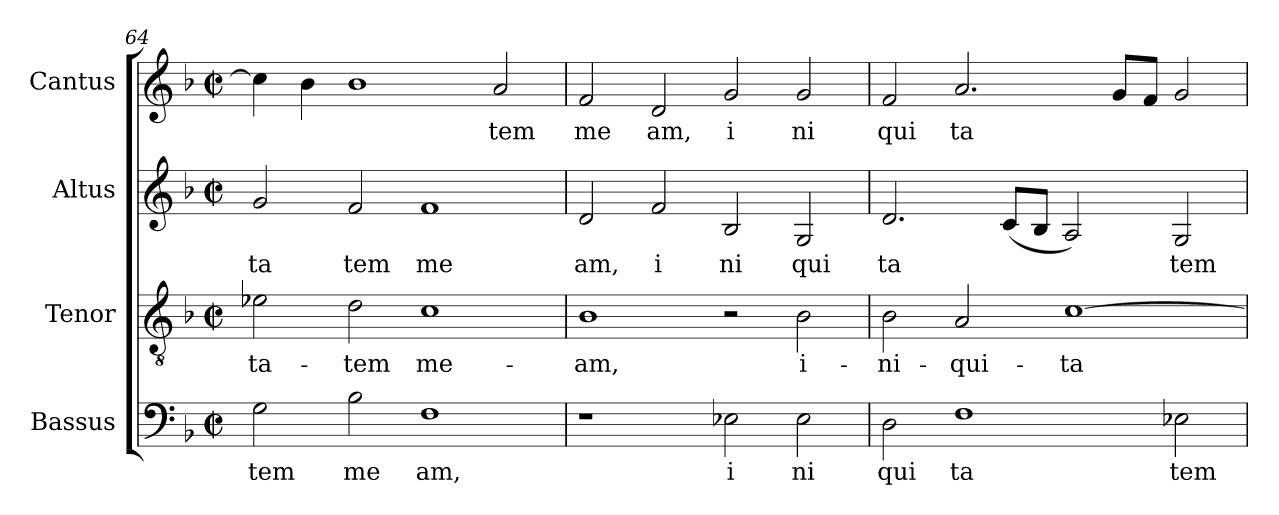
**kern	**text	**kern	**text	**kern	**text	**kern	**text
*part4	*part4	*part3	*part3	*part2	*part2	*part1	*part1
*staff4	*staff4	*staff3	*staff3	*staff2	*staff2	*staff1	*staff1
*I"Bassus	*	*I"Tenor	*	*I"Altus	*	*I"Cantus	*
*clefF4	*	*clefGv2	*	*clefG2	*	*clefG2	*
*k[b-]	*	*k[b-]	*	*k[b-]	*	*k[b-]	*
*F:	*	*F:	*	*F:	*	*F:	*
*M2/2	*	*M2/2	*	*M2/2	*	*M2/2	*
*met(c|)	*	*met(c|)	*	*met(c|)	*	*met(c|)	*
=64	=64	=64	=64	=64	=64	=64	=64
!	!LO:LY:b:cj	!	!LO:LY:b:cj	!	!LO:LY:b:cj	!	!LO:LY:b:cj
2G\	tem	2e-X\	-ta-	2g/	ta	4cc\]	.
!	!	!	!	!	!	!	!LO:LY:b:cj
.	.	.	.	.	.	4b-\	.
!	!LO:LY:b:cj	!	!LO:LY:b:cj	!	!LO:LY:b:cj	!	!LO:LY:b:cj
2B-\	me	2d\	-tem	2f/	tem	1b-	.
!	!LO:LY:b:cj	!	!LO:LY:b:cj	!	!LO:LY:b:cj	!	!
1F	am,	1c	me-	1f	me	.	.
!	!	!	!	!	!	!	!LO:LY:b:cj
.	.	.	.	.	.	2a/	tem
=65	=65	=65	=65	=65	=65	=65	=65
!	!	!	!LO:LY:b:cj	!	!LO:LY:b:cj	!	!LO:LY:b:cj
1r	.	1B-	-am,	2d/	am,	2f/	me
!	!	!	!	!	!LO:LY:b:cj	!	!LO:LY:b:cj
.	.	.	.	2f/	i	2d/	am,
!	!LO:LY:b:cj	!	!	!	!LO:LY:b:cj	!	!LO:LY:b:cj
2E-X\	i	2r	.	2B-/	ni	2g/	i
!	!LO:LY:b:cj	!	!LO:LY:b:cj	!	!LO:LY:b:cj	!	!LO:LY:b:cj
2E-\	ni	2B-\	i-	2G/	qui	2g/	ni
=66	=66	=66	=66	=66	=66	=66	=66
!	!LO:LY:b:cj	!	!LO:LY:b:cj	!	!LO:LY:b:cj	!	!LO:LY:b:cj
2D\	qui	2B-\	-ni-	2.d/	ta	2f/	qui
!	!LO:LY:b:cj	!	!LO:LY:b:cj	!	!	!	!LO:LY:b:cj
1F	ta	2A/	-qui-	.	.	2.a/	ta
!	!	!	!	!	!LO:LY:b:cj	!	!
.	.	.	.	(<8c/L	.	.	.
!	!	!	!	!	!LO:LY:b:cj	!	!
.	.	.	.	8B-/J	.	.	.
!	!	!	!LO:LY:b:cj	!	!LO:LY:b:cj	!	!
.	.	[>1c	-ta-	2A/)	.	.	.
!	!	!	!	!	!	!	!LO:LY:b:cj
.	.	.	.	.	.	8g/L	.
!	!	!	!	!	!	!	!LO:LY:b:cj
.	.	.	.	.	.	8f/J	.
!	!LO:LY:b:cj	!	!	!	!LO:LY:b:cj	!	!LO:LY:b:cj
2E-X\	tem	.	.	2G/	tem	2g/	.
=	=	=	=	=	=	=	=
*-	*-	*-	*-	*-	*-	*-	*-
